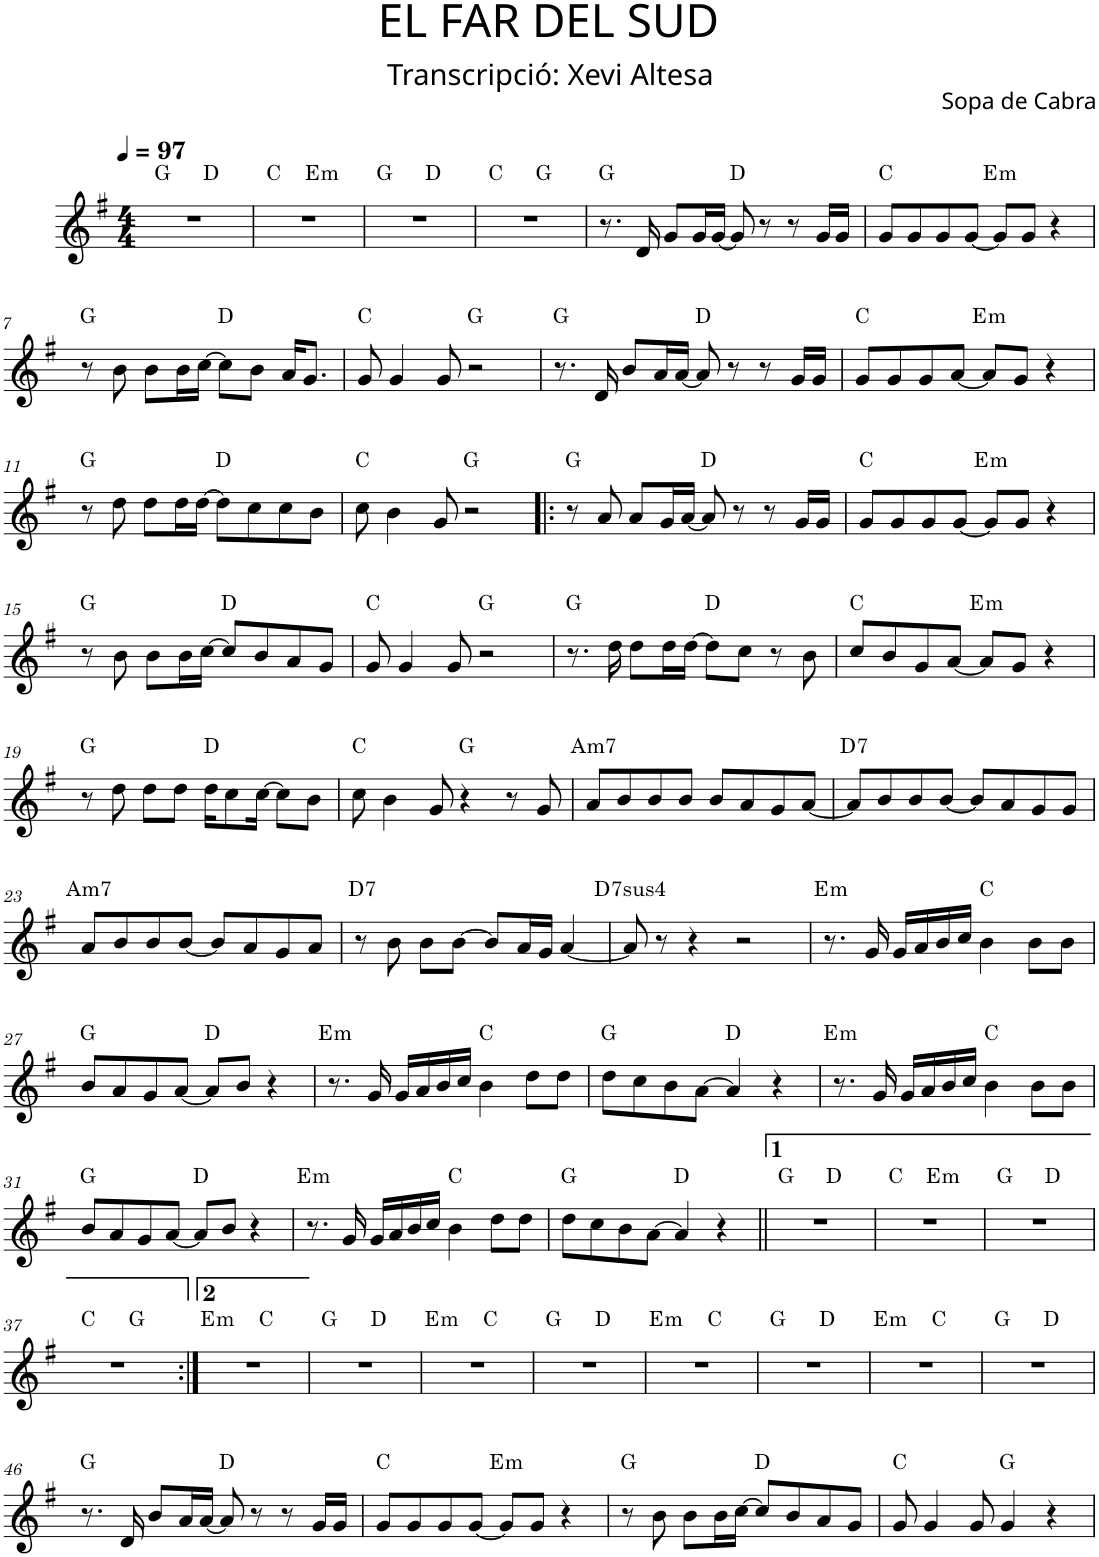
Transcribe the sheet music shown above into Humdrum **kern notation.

**kern	**harte
*part1	*part1
*staff1	*
*I"P1	*
*clefG2	*
*k[f#]	*
*G:	*
*M4/4	*
*MM97	*
=1	=1
*^	*
1r	2ryy	G:maj
.	2ryy	D:maj
=2	=2	=2
1r	2ryy	C:maj
!	!	!LO:H:kt=m
.	2ryy	E:min
=3	=3	=3
1r	2ryy	G:maj
.	2ryy	D:maj
=4	=4	=4
1r	2ryy	C:maj
.	2ryy	G:maj
*v	*v	*
=5	=5
8.r	G:maj
16d/	.
8g/L	.
16g/L	.
[<16g/JJ	.
8g/]	D:maj
8r	.
8r	.
16g/LL	.
16g/JJ	.
=6	=6
8g/L	C:maj
8g/	.
8g/	.
[<8g/J	.
!	!LO:H:kt=m
8g/L]	E:min
8g/J	.
4r	.
!!LO:LB:g=z
=7	=7
8r	G:maj
8b\	.
8b\L	.
16b\L	.
[>16cc\JJ	.
8cc\L]	D:maj
8b\J	.
16a/KL	.
8.g/J	.
=8	=8
8g/	C:maj
4g/	.
8g/	.
2r	G:maj
=9	=9
8.r	G:maj
16d/	.
8b/L	.
16a/L	.
[<16a/JJ	.
8a/]	D:maj
8r	.
8r	.
16g/LL	.
16g/JJ	.
=10	=10
8g/L	C:maj
8g/	.
8g/	.
[<8a/J	.
!	!LO:H:kt=m
8a/L]	E:min
8g/J	.
4r	.
!!LO:LB:g=z
=11	=11
8r	G:maj
8dd\	.
8dd\L	.
16dd\L	.
[>16dd\JJ	.
8dd\L]	D:maj
8cc\	.
8cc\	.
8b\J	.
=12	=12
8cc\	C:maj
4b\	.
8g/	.
2r	G:maj
=13!|:	=13!|:
8r	G:maj
8a/	.
8a/L	.
16g/L	.
[<16a/JJ	.
8a/]	D:maj
8r	.
8r	.
16g/LL	.
16g/JJ	.
=14	=14
8g/L	C:maj
8g/	.
8g/	.
[<8g/J	.
!	!LO:H:kt=m
8g/L]	E:min
8g/J	.
4r	.
!!LO:LB:g=z
=15	=15
8r	G:maj
8b\	.
8b\L	.
16b\L	.
[>16cc\JJ	.
8cc/L]	D:maj
8b/	.
8a/	.
8g/J	.
=16	=16
8g/	C:maj
4g/	.
8g/	.
2r	G:maj
=17	=17
8.r	G:maj
16dd\	.
8dd\L	.
16dd\L	.
[>16dd\JJ	.
8dd\L]	D:maj
8cc\J	.
8r	.
8b\	.
=18	=18
8cc/L	C:maj
8b/	.
8g/	.
[<8a/J	.
!	!LO:H:kt=m
8a/L]	E:min
8g/J	.
4r	.
!!LO:LB:g=z
=19	=19
8r	G:maj
8dd\	.
8dd\L	.
8dd\J	.
16dd\KL	D:maj
8cc\	.
[>16cc\Jk	.
8cc\L]	.
8b\J	.
=20	=20
8cc\	C:maj
4b\	.
8g/	.
4r	G:maj
8r	.
8g/	.
=21	=21
!	!LO:H:kt=m7
8a/L	A:min7
8b/	.
8b/	.
8b/J	.
8b/L	.
8a/	.
8g/	.
[<8a/J	.
=22	=22
!	!LO:H:kt=7
8a/L]	D:7
8b/	.
8b/	.
[<8b/J	.
8b/L]	.
8a/	.
8g/	.
8g/J	.
!!LO:LB:g=z
=23	=23
!	!LO:H:kt=m7
8a/L	A:min7
8b/	.
8b/	.
[<8b/J	.
8b/L]	.
8a/	.
8g/	.
8a/J	.
=24	=24
!	!LO:H:kt=7
8r	D:7
8b\	.
8b\L	.
[>8b\J	.
8b/L]	.
16a/L	.
16g/JJ	.
[<4a/	.
=25	=25
!	!LO:H:kt=74
8a/]	D:sus4(7)
8r	.
4r	.
2r	.
=26	=26
!	!LO:H:kt=m
8.r	E:min
16g/	.
16g/LL	.
16a/	.
16b/	.
16ccn/JJ	.
4b\	C:maj
8b\L	.
8b\J	.
!!LO:LB:g=z
=27	=27
8b/L	G:maj
8a/	.
8g/	.
[<8a/J	.
8a/L]	D:maj
8b/J	.
4r	.
=28	=28
!	!LO:H:kt=m
8.r	E:min
16g/	.
16g/LL	.
16a/	.
16b/	.
16cc/JJ	.
4b\	C:maj
8dd\L	.
8dd\J	.
=29	=29
8dd\L	G:maj
8cc\	.
8b\	.
[>8a\J	.
4a/]	D:maj
4r	.
=30	=30
!	!LO:H:kt=m
8.r	E:min
16g/	.
16g/LL	.
16a/	.
16b/	.
16cc/JJ	.
4b\	C:maj
8b\L	.
8b\J	.
!!LO:LB:g=z
=31	=31
8b/L	G:maj
8a/	.
8g/	.
[<8a/J	.
8a/L]	D:maj
8b/J	.
4r	.
=32	=32
!	!LO:H:kt=m
8.r	E:min
16g/	.
16g/LL	.
16a/	.
16b/	.
16cc/JJ	.
4b\	C:maj
8dd\L	.
8dd\J	.
=33	=33
8dd\L	G:maj
8cc\	.
8b\	.
[>8a\J	.
4a/]	D:maj
4r	.
=34||	=34||
*^	*
1r	2ryy	G:maj
.	2ryy	D:maj
=35	=35	=35
1r	2ryy	C:maj
!	!	!LO:H:kt=m
.	2ryy	E:min
=36	=36	=36
1r	2ryy	G:maj
.	2ryy	D:maj
!!LO:LB:g=z	!!
=37	=37	=37
1r	2ryy	C:maj
.	2ryy	G:maj
=38:|!	=38:|!	=38:|!
!	!	!LO:H:kt=m
1r	2ryy	E:min
.	2ryy	C:maj
=39	=39	=39
1r	2ryy	G:maj
.	2ryy	D:maj
=40	=40	=40
!	!	!LO:H:kt=m
1r	2ryy	E:min
.	2ryy	C:maj
=41	=41	=41
1r	2ryy	G:maj
.	2ryy	D:maj
=42	=42	=42
!	!	!LO:H:kt=m
1r	2ryy	E:min
.	2ryy	C:maj
=43	=43	=43
1r	2ryy	G:maj
.	2ryy	D:maj
=44	=44	=44
!	!	!LO:H:kt=m
1r	2ryy	E:min
.	2ryy	C:maj
=45	=45	=45
1r	2ryy	G:maj
.	2ryy	D:maj
*v	*v	*
!!LO:LB:g=z
=46	=46
8.r	G:maj
16d/	.
8b/L	.
16a/L	.
[<16a/JJ	.
8a/]	D:maj
8r	.
8r	.
16g/LL	.
16g/JJ	.
=47	=47
8g/L	C:maj
8g/	.
8g/	.
[<8g/J	.
!	!LO:H:kt=m
8g/L]	E:min
8g/J	.
4r	.
=48	=48
8r	G:maj
8b\	.
8b\L	.
16b\L	.
[>16cc\JJ	.
8cc/L]	D:maj
8b/	.
8a/	.
8g/J	.
=49	=49
8g/	C:maj
4g/	.
8g/	.
4g/	G:maj
4r	.
=	=
*-	*-
